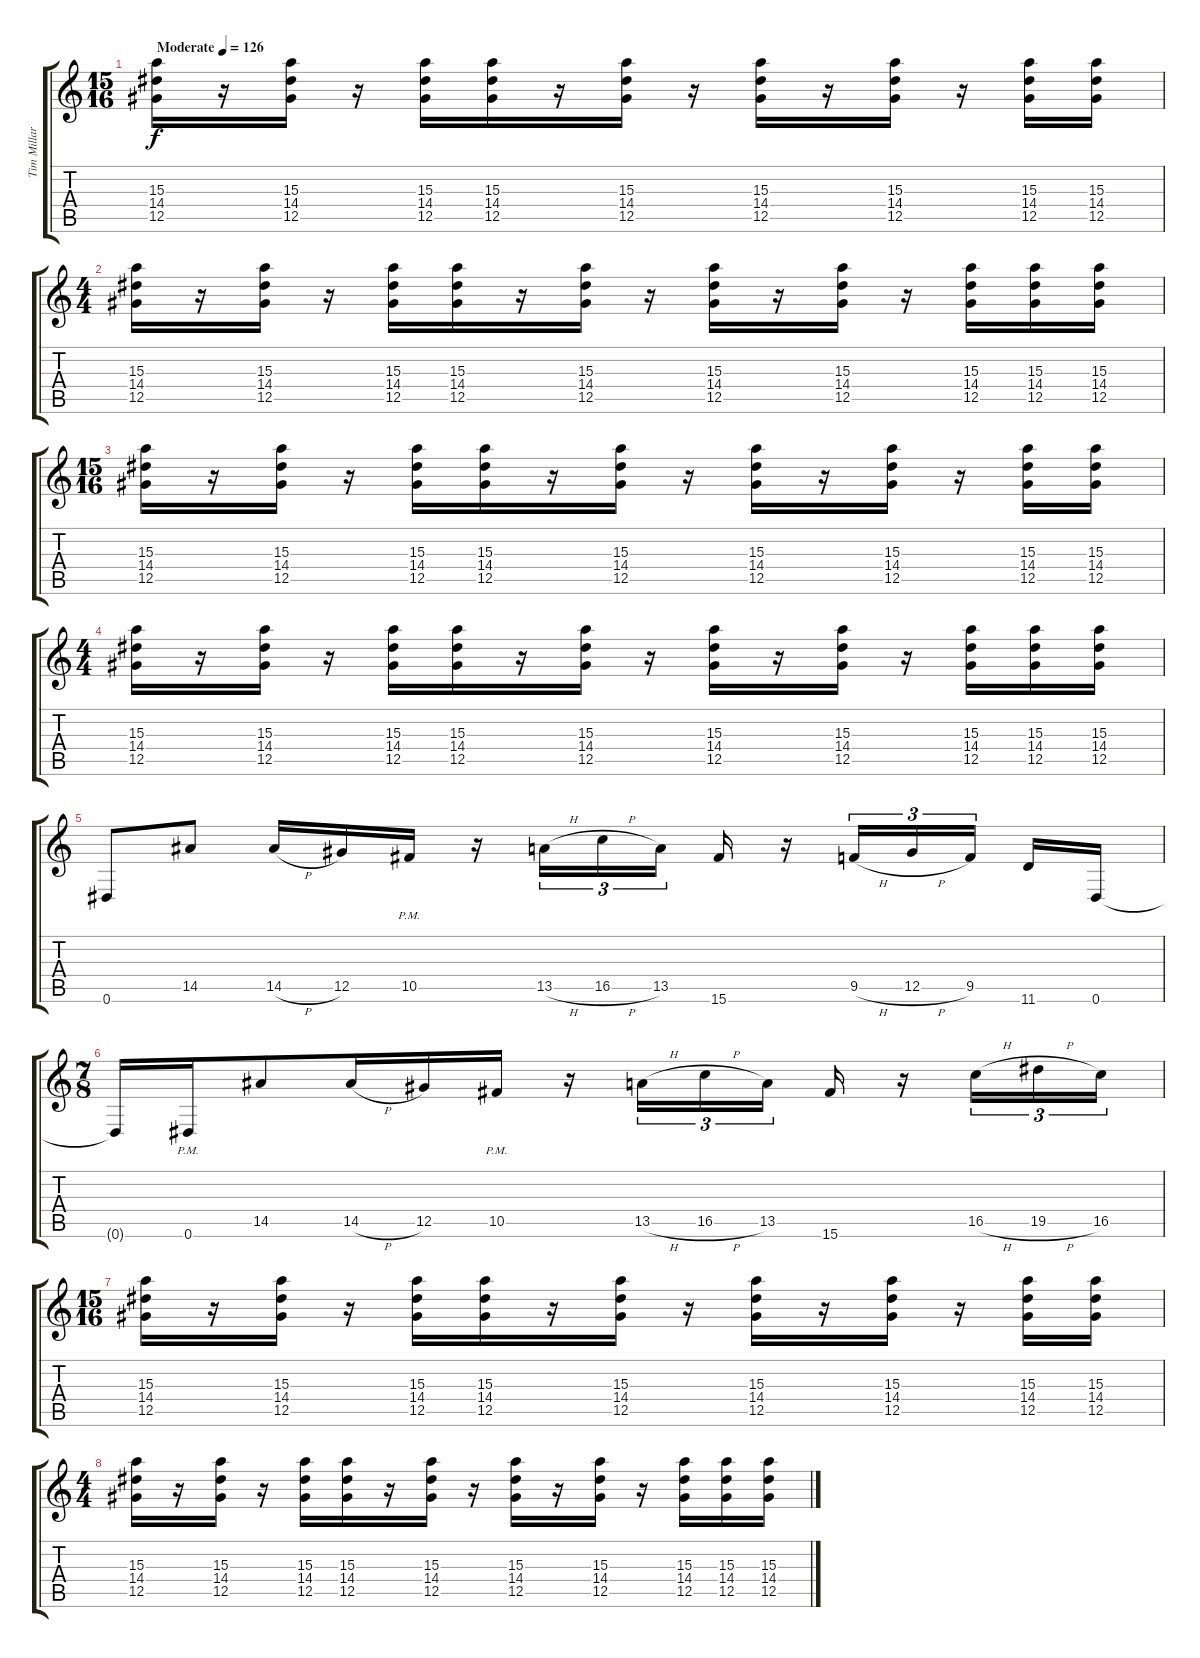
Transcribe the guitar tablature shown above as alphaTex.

\track ("Tim Millar" "Tim Millar") {instrument distortionguitar}
\staff {score tabs}
\tuning (Eb4 Bb3 Gb3 Db3 Ab2 Eb2) {hide}
\ts (15 16)
\tempo (126 "Moderate")
\clef g2
\ks c
(15.3 14.4 12.5).16{dy f instrument distortionguitar} r.16 (15.3 14.4 12.5).16 r.16 (15.3 14.4 12.5).16 (15.3 14.4 12.5).16 r.16 (15.3 14.4 12.5).16 r.16 (15.3 14.4 12.5).16 r.16 (15.3 14.4 12.5).16 r.16 (15.3 14.4 12.5).16 (15.3 14.4 12.5).16 |
\ts (4 4)
(15.3 14.4 12.5).16 r.16 (15.3 14.4 12.5).16 r.16 (15.3 14.4 12.5).16 (15.3 14.4 12.5).16 r.16 (15.3 14.4 12.5).16 r.16 (15.3 14.4 12.5).16 r.16 (15.3 14.4 12.5).16 r.16 (15.3 14.4 12.5).16 (15.3 14.4 12.5).16 (15.3 14.4 12.5).16 |
\ts (15 16)
(15.3 14.4 12.5).16 r.16 (15.3 14.4 12.5).16 r.16 (15.3 14.4 12.5).16 (15.3 14.4 12.5).16 r.16 (15.3 14.4 12.5).16 r.16 (15.3 14.4 12.5).16 r.16 (15.3 14.4 12.5).16 r.16 (15.3 14.4 12.5).16 (15.3 14.4 12.5).16 |
\ts (4 4)
(15.3 14.4 12.5).16 r.16 (15.3 14.4 12.5).16 r.16 (15.3 14.4 12.5).16 (15.3 14.4 12.5).16 r.16 (15.3 14.4 12.5).16 r.16 (15.3 14.4 12.5).16 r.16 (15.3 14.4 12.5).16 r.16 (15.3 14.4 12.5).16 (15.3 14.4 12.5).16 (15.3 14.4 12.5).16 |
0.6.8 14.5.8 14.5{h}.16 12.5.16 10.5{pm}.16 r.16 13.5{h}.16{tu (3 2)} 16.5{h}.16{tu (3 2)} 13.5.16{tu (3 2) beam splitsecondary} 15.6.16 r.16 9.5{h}.16{tu (3 2)} 12.5{h}.16{tu (3 2)} 9.5.16{tu (3 2) beam splitsecondary} 11.6.16 0.6.16 |
\ts (7 8)
0.6{t}.16 0.6{pm}.16 14.5.8 14.5{h}.16 12.5.16 10.5{pm}.16 r.16 13.5{h}.16{tu (3 2)} 16.5{h}.16{tu (3 2)} 13.5.16{tu (3 2)} 15.6.16 r.16 16.5{h}.16{tu (3 2)} 19.5{h}.16{tu (3 2)} 16.5.16{tu (3 2)} |
\ts (15 16)
(15.3 14.4 12.5).16 r.16 (15.3 14.4 12.5).16 r.16 (15.3 14.4 12.5).16 (15.3 14.4 12.5).16 r.16 (15.3 14.4 12.5).16 r.16 (15.3 14.4 12.5).16 r.16 (15.3 14.4 12.5).16 r.16 (15.3 14.4 12.5).16 (15.3 14.4 12.5).16 |
\ts (4 4)
(15.3 14.4 12.5).16 r.16 (15.3 14.4 12.5).16 r.16 (15.3 14.4 12.5).16 (15.3 14.4 12.5).16 r.16 (15.3 14.4 12.5).16 r.16 (15.3 14.4 12.5).16 r.16 (15.3 14.4 12.5).16 r.16 (15.3 14.4 12.5).16 (15.3 14.4 12.5).16 (15.3 14.4 12.5).16
